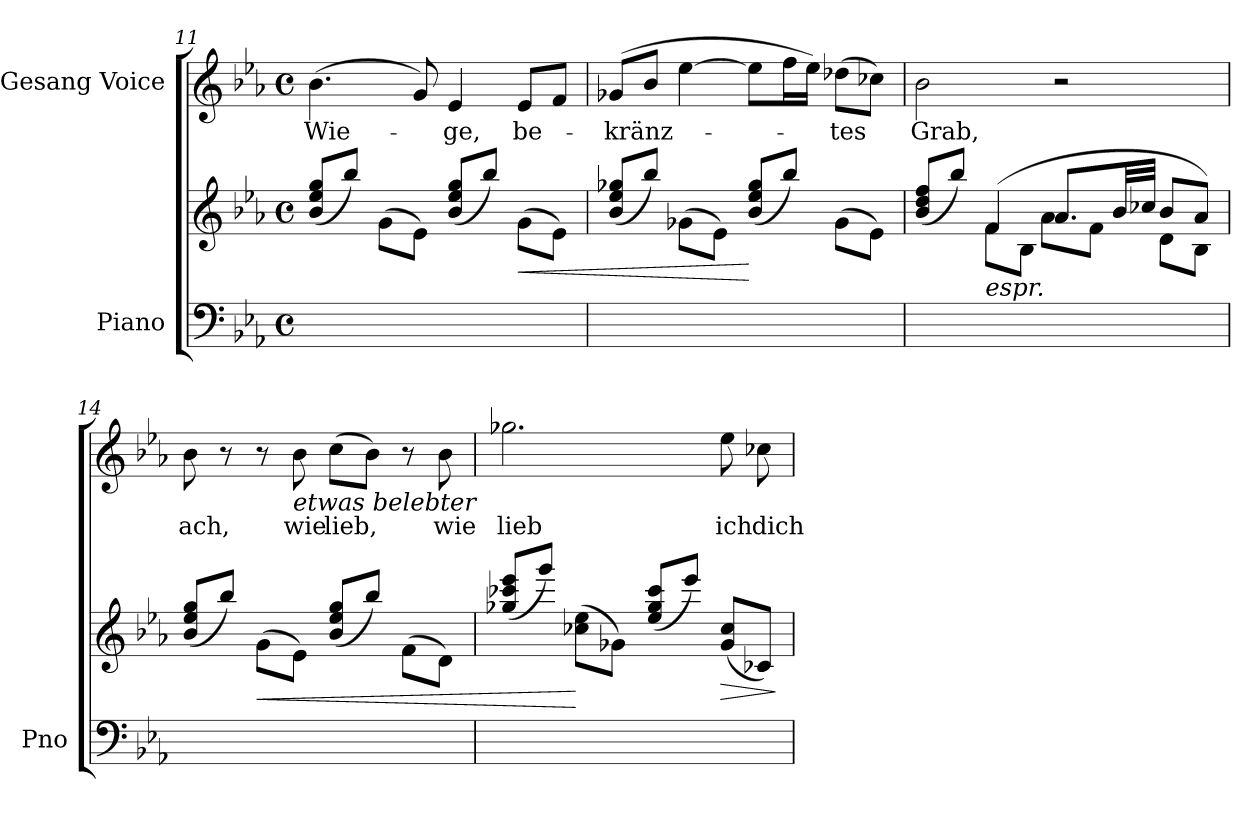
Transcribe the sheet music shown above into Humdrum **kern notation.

**kern	**kern	**dynam	**kern	**text
*part2	*part2	*part2	*part1	*part1
*staff3	*staff2	*staff2/3	*staff1	*staff1
*I"Piano	*	*	*I"Gesang Voice	*
*I'Pno	*	*	*	*
!!LO:LB:g=z
*clefF4	*clefG2	*	*clefG2	*
*k[b-e-a-]	*k[b-e-a-]	*	*k[b-e-a-]	*
*M4/4	*M4/4	*	*M4/4	*
*met(c)	*met(c)	*	*met(c)	*
=11	=11	=11	=11	=11
*	*^	*	*	*
!	!	!	!	!	!LO:LY:b
4ryy	(>8b-/ 8ee-/ 8gg/L	4ryy	.	(4.b-\	Wie-
.	8bb-/J)	.	.	.	.
4ryy	4ryy	(<8g\L	.	.	.
.	.	8e-\J)	.	8g/)	.
!	!	!	!	!	!LO:LY:b
4ryy	(>8b-/ 8ee-/ 8gg/L	4ryy	.	4e-/	-ge,
.	8bb-/J)	.	.	.	.
!	!	!	!LO:HP:b	!	!LO:LY:b
4ryy	4ryy	(<8g\L	<	8e-/L	be-
.	.	8e-\J)	.	8f/J	.
!!LO:LB:g=z
=12	=12	=12	=12	=12	=12
!	!	!	!	!	!LO:LY:b
4ryy	(>8b-/ 8ee-/ 8gg-X/L	4ryy	.	(8g-X/L	-kränz-
.	8bb-/J)	.	.	8b-/J	.
4ryy	4ryy	(<8g-X\L	.	[4ee-\	.
.	.	8e-\J)	.	.	.
4ryy	(>8b-/ 8ee-/ 8gg-/L	4ryy	[	8ee-\L]	.
.	8bb-/J)	.	.	16ff\L	.
.	.	.	.	16ee-\JJ)	.
!	!	!	!	!	!LO:LY:b
4ryy	4ryy	(<8g-\L	.	(8dd-X\L	-tes
.	.	8e-\J)	.	8cc-X\J)	.
=13	=13	=13	=13	=13	=13
!	!	!	!	!	!LO:LY:b
4ryy	(>8b-/ 8dd/ 8ff/L	4ryy	.	2b-\	Grab,
.	8bb-/J)	.	.	.	.
!	!LO:TX:b:i:t=espr.	!	!	!	!
2.ryy	(>4f/	8f\L	.	.	.
.	.	8B-\J	.	.	.
.	8.a-/L	8a-\L	.	2r	.
.	.	8f\J	.	.	.
.	32b-/LL	.	.	.	.
.	32cc-X/JJJ	.	.	.	.
.	8b-/L	8d\L	.	.	.
.	8a-/J)	8B-\J	.	.	.
=14	=14	=14	=14	=14	=14
!	!	!	!	!	!LO:LY:b
4ryy	(>8b-/ 8ee-/ 8gg/L	4ryy	.	8b-\	ach,
.	8bb-/J)	.	.	8r	.
!	!	!	!LO:HP:b	!	!
4ryy	4ryy	(<8g\L	<	8r	.
!	!	!	!	!LO:TX:b:i:t=etwas belebter	!
!	!	!	!	!	!LO:LY:b
.	.	8e-\J)	.	8b-\	wie
!	!	!	!	!	!LO:LY:b
4ryy	(>8b-/ 8ee-/ 8gg/L	4ryy	.	(8cc\L	lieb,
.	8bb-/J)	.	.	8b-\J)	.
4ryy	4ryy	(<8f\L	.	8r	.
!	!	!	!	!	!LO:LY:b
.	.	8d\J)	.	8b-\	wie
=15	=15	=15	=15	=15	=15
!	!	!	!	!	!LO:LY:b
*	*	*	*	*^	*
4ryy	(>8gg-X/ 8ccc-X/ 8eee-/L	4ryy	.	2.gg-X\	2ryy	lieb
.	8ggg/J)	.	.	.	.	.
4ryy	4ryy	(<8cc-X\ 8ee-\L	[	.	.	.
.	.	8g-X\J)	.	.	.	.
4ryy	(>8ee-/ 8gg-/ 8ccc-/L	4ryy	.	.	2ryy	.
.	8eee-/J)	.	.	.	.	.
!	!	!	!LO:HP:b	!	!	!LO:LY:b
4ryy	4ryy	(<8g-/ 8cc-/L	>	8ee-\	.	ich
!	!	!	!	!	!	!LO:LY:b
.	.	8c-X/J)	.	8cc-X\	.	dich
*	*v	*v	*	*	*	*
*	*	*	*v	*v	*
.	.	]	.	.
=	=	=	=	=
*-	*-	*-	*-	*-
